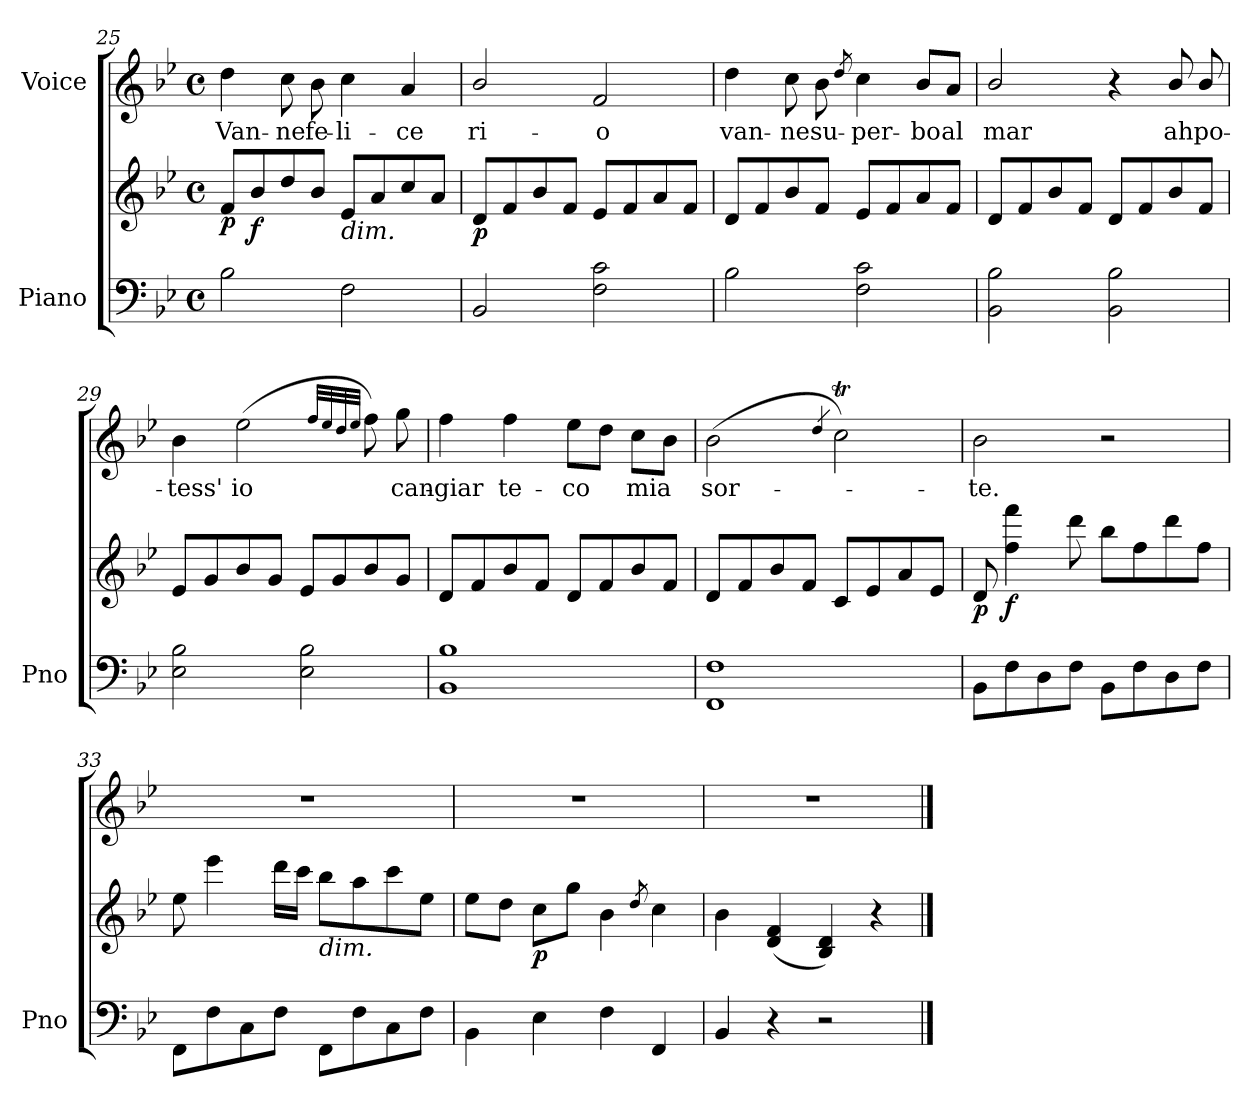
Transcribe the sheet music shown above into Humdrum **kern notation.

**kern	**kern	**dynam	**kern	**text
*part2	*part2	*part2	*part1	*part1
*staff3	*staff2	*staff2/3	*staff1	*staff1
*I"Piano	*	*	*I"Voice	*
*I'Pno	*	*	*	*
*clefF4	*clefG2	*	*clefG2	*
*k[b-e-]	*k[b-e-]	*	*k[b-e-]	*
*M4/4	*M4/4	*	*M4/4	*
*met(c)	*met(c)	*	*met(c)	*
=25	=25	=25	=25	=25
!	!	!LO:DY:b	!	!
2B-\	8f/L	p	4dd\	Van-
!	!	!LO:DY:b	!	!
.	8b-/	f	.	.
.	8dd/	.	8cc\	-ne
.	8b-/J	.	8b-\	fe-
!	!LO:TX:b:i:t=dim.	!	!	!
2F\	8e-/L	.	4cc\	-li-
.	8a/	.	.	.
.	8cc/	.	4a/	-ce
.	8a/J	.	.	.
=26	=26	=26	=26	=26
!	!	!LO:DY:b	!	!
2BB-/	8d/L	p	2b-/	ri-
.	8f/	.	.	.
.	8b-/	.	.	.
.	8f/J	.	.	.
2F\ 2c\	8e-/L	.	2f/	-o
.	8f/	.	.	.
.	8a/	.	.	.
.	8f/J	.	.	.
=27	=27	=27	=27	=27
2B-\	8d/L	.	4dd\	van-
.	8f/	.	.	.
.	8b-/	.	8cc\	-ne
.	8f/J	.	8b-\	su-
.	.	.	8qdd/	.
2F\ 2c\	8e-/L	.	4cc\	-per-
.	8f/	.	.	.
.	8a/	.	8b-/L	-bo
.	8f/J	.	8a/J	al
=28	=28	=28	=28	=28
2BB-\ 2B-\	8d/L	.	2b-/	mar
.	8f/	.	.	.
.	8b-/	.	.	.
.	8f/J	.	.	.
2BB-\ 2B-\	8d/L	.	4r	.
.	8f/	.	.	.
.	8b-/	.	8b-/	ah
.	8f/J	.	8b-/	po-
=29	=29	=29	=29	=29
2E-\ 2B-\	8e-/L	.	4b-\	-tess'
.	8g/	.	.	.
.	8b-/	.	(2ee-\	io
.	8g/J	.	.	.
2E-\ 2B-\	8e-/L	.	.	.
.	8g/	.	.	.
.	.	.	32qff/LLL	.
.	.	.	32qee-/	.
.	.	.	32qdd/	.
.	.	.	32qee-/JJJ	.
.	8b-/	.	8ff\)	.
.	8g/J	.	8gg\	can-
=30	=30	=30	=30	=30
1BB- 1B-	8d/L	.	4ff\	-giar
.	8f/	.	.	.
.	8b-/	.	4ff\	te-
.	8f/J	.	.	.
.	8d/L	.	8ee-\L	-co
.	8f/	.	8dd\J	.
.	8b-/	.	8cc\L	mia
.	8f/J	.	8b-\J	.
=31	=31	=31	=31	=31
1FF 1F	8d/L	.	(2b-\	sor-
.	8f/	.	.	.
.	8b-/	.	.	.
.	8f/J	.	.	.
.	.	.	4qdd/	.
.	8c/L	.	2ccT\)	.
.	8e-/	.	.	.
.	8a/	.	.	.
.	8e-/J	.	.	.
=32	=32	=32	=32	=32
!	!	!LO:DY:b	!	!
8BB-\L	8d/	p	2b-\	-te.
!	!	!LO:DY:b	!	!
8F\	4ff\ 4fff\	f	.	.
8D\	.	.	.	.
8F\J	8ddd\	.	.	.
8BB-\L	8bb-\L	.	2r	.
8F\	8ff\	.	.	.
8D\	8ddd\	.	.	.
8F\J	8ff\J	.	.	.
=33	=33	=33	=33	=33
8FF\L	8ee-\	.	1r	.
8F\	4eee-\	.	.	.
8C\	.	.	.	.
8F\J	16ddd\LL	.	.	.
.	16ccc\JJ	.	.	.
!	!LO:TX:b:i:t=dim.	!	!	!
8FF\L	8bb-\L	.	.	.
8F\	8aa\	.	.	.
8C\	8ccc\	.	.	.
8F\J	8ee-\J	.	.	.
=34	=34	=34	=34	=34
4BB-\	8ee-\L	.	1r	.
.	8dd\J	.	.	.
!	!	!LO:DY:b	!	!
4E-\	8cc\L	p	.	.
.	8gg\J	.	.	.
4F\	4b-\	.	.	.
.	8qdd/	.	.	.
4FF/	4cc\	.	.	.
=35	=35	=35	=35	=35
4BB-/	4b-\	.	1r	.
4r	(4d/ 4f/	.	.	.
2r	4B-/ 4d/)	.	.	.
.	4r	.	.	.
==	==	==	==	==
*-	*-	*-	*-	*-
